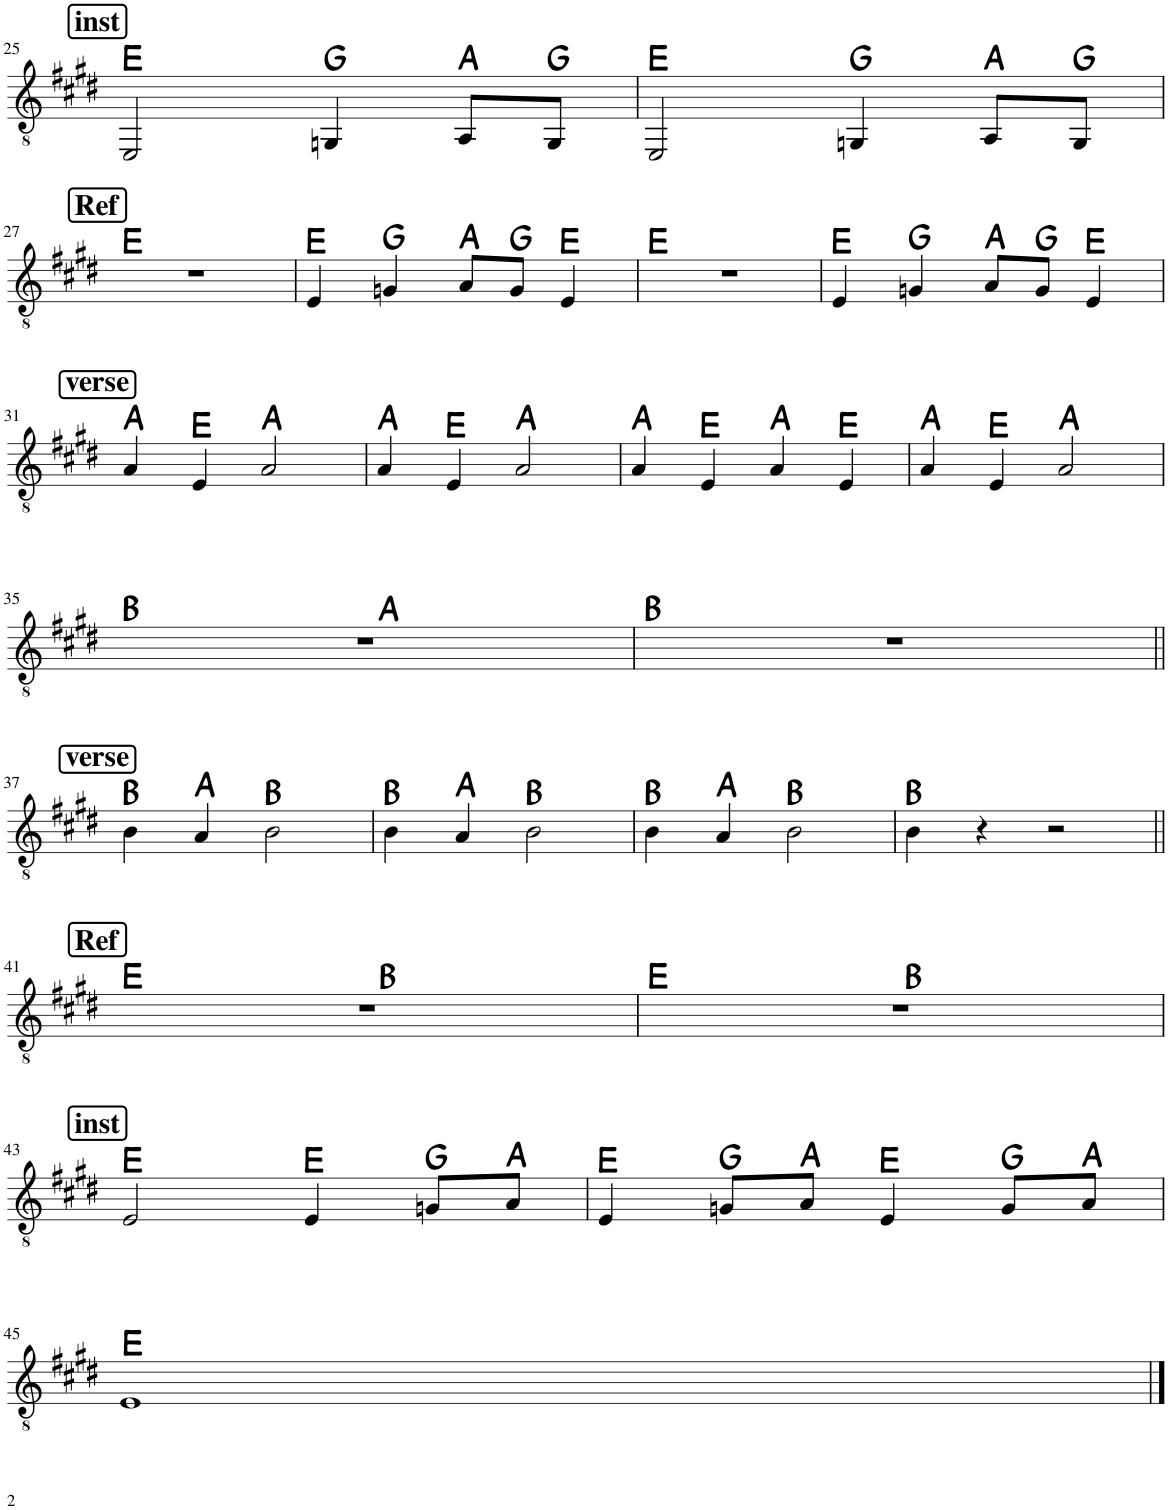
**kern	**harte
*part1	*part1
*staff1	*
*I"Classical Guitar	*
*I'Guit.	*
!!LO:PB:g=z
*clefGv2	*
*k[f#c#g#d#]	*
*M4/4	*
!!LO:REH:place=s1:a:B:rj:fs=14:t=inst
=25	=25
2EE/	E:maj
4GGn/	G:maj
8AA/L	A:maj
8GG/J	G:maj
=26	=26
2EE/	E:maj
4GGn/	G:maj
8AA/L	A:maj
8GG/J	G:maj
!!LO:LB:g=z
!!LO:REH:place=s1:a:B:rj:fs=14:t=Ref
=27	=27
1r	E:maj
=28	=28
4E/	E:maj
4Gn/	G:maj
8A/L	A:maj
8G/J	G:maj
4E/	E:maj
=29	=29
1r	E:maj
=30	=30
4E/	E:maj
4Gn/	G:maj
8A/L	A:maj
8G/J	G:maj
4E/	E:maj
!!LO:LB:g=z
!!LO:REH:place=s1:a:B:rj:fs=14:t=verse
=31	=31
4A/	A:maj
4E/	E:maj
2A/	A:maj
=32	=32
4A/	A:maj
4E/	E:maj
2A/	A:maj
=33	=33
4A/	A:maj
4E/	E:maj
4A/	A:maj
4E/	E:maj
=34	=34
4A/	A:maj
4E/	E:maj
2A/	A:maj
!!LO:LB:g=z
=35	=35
*^	*
1r	2ryy	B:maj
.	2ryy	A:maj
*v	*v	*
=36	=36
1r	B:maj
!!LO:LB:g=z
!!LO:REH:place=s1:a:B:rj:fs=14:t=verse
=37||	=37||
4B\	B:maj
4A/	A:maj
2B\	B:maj
=38	=38
4B\	B:maj
4A/	A:maj
2B\	B:maj
=39	=39
4B\	B:maj
4A/	A:maj
2B\	B:maj
=40	=40
4B\	B:maj
4r	.
2r	.
!!LO:LB:g=z
!!LO:REH:place=s1:a:B:rj:fs=14:t=Ref
=41||	=41||
*^	*
1r	2ryy	E:maj
.	2ryy	B:maj
=42	=42	=42
1r	2ryy	E:maj
.	2ryy	B:maj
*v	*v	*
!!LO:LB:g=z
!!LO:REH:place=s1:a:B:rj:fs=14:t=inst
=43	=43
2E/	E:maj
4E/	E:maj
8Gn/L	G:maj
8A/J	A:maj
=44	=44
4E/	E:maj
8Gn/L	G:maj
8A/J	A:maj
4E/	E:maj
8G/L	G:maj
8A/J	A:maj
!!LO:LB:g=z
=45	=45
1E	E:maj
==	==
*-	*-
